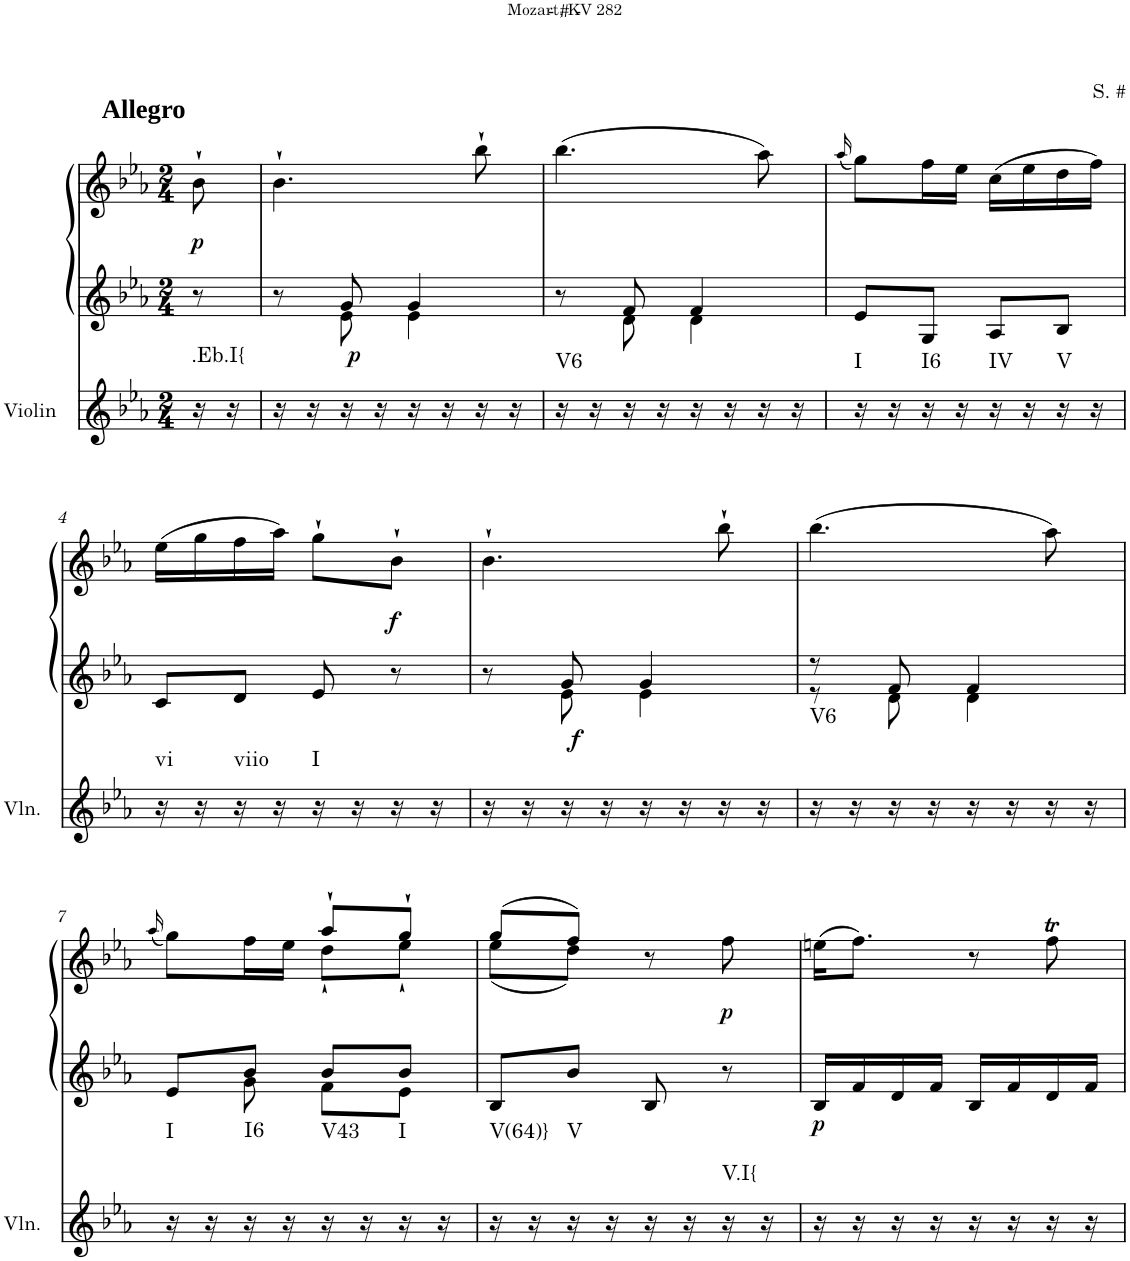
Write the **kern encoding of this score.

**kern	**harte	**kern	**kern	**dynam
*part2	*part2	*part1	*part1	*part1
*staff3	*	*staff2	*staff1	*staff1/2
*I"Violin	*	*I"Klavier linke Hand	*	*
*I'Vln.	*	*	*	*
*clefG2	*	*clefG2	*clefG2	*
*k[b-e-a-]	*	*k[b-e-a-]	*k[b-e-a-]	*
*M2/4	*	*M2/4	*M2/4	*
=	=	=	=	=
*	*	*^	*	*
!	!	!	!	!LO:TX:a:B:t=Allegro	!
!	!LO:H:kt=.Eb.I{	!	!	!	!LO:DY:b
16r	N	8r	8ryy	8b-`\	p
16r	.	.	.	.	.
=1	=1	=1	=1	=1	=1
16r	.	8r	8ryy	4.b-`\	.
16r	.	.	.	.	.
!	!	!	!	!	!LO:DY:b=2
16r	.	8g/	8e-\	.	p
16r	.	.	.	.	.
16r	.	4g/	4e-\	.	.
16r	.	.	.	.	.
16r	.	.	.	8bb-`\	.
16r	.	.	.	.	.
=2	=2	=2	=2	=2	=2
!	!LO:H:kt=V6	!	!	!	!
16r	N	8r	8ryy	(4.bb-\	.
16r	.	.	.	.	.
16r	.	8f/	8d\	.	.
16r	.	.	.	.	.
16r	.	4f/	4d\	.	.
16r	.	.	.	.	.
16r	.	.	.	8aa-\)	.
16r	.	.	.	.	.
*	*	*v	*v	*	*
=3	=3	=3	=3	=3
.	.	.	(16qaa-/	.
!	!LO:H:kt=I	!	!	!
16r	N	8e-/L	8gg\L)	.
16r	.	.	.	.
!	!LO:H:kt=I6	!	!	!
16r	N	8G/J	16ff\L	.
16r	.	.	16ee-\JJ	.
!	!LO:H:kt=IV	!	!	!
16r	N	8A-/L	(16cc\LL	.
16r	.	.	16ee-\	.
!	!LO:H:kt=V	!	!	!
16r	N	8B-/J	16dd\	.
16r	.	.	16ff\JJ)	.
!!LO:LB:g=z
=4	=4	=4	=4	=4
!	!LO:H:kt=vi	!	!	!
16r	N	8c/L	(16ee-\LL	.
16r	.	.	16gg\	.
!	!LO:H:kt=viio	!	!	!
16r	N	8d/J	16ff\	.
16r	.	.	16aa-\JJ)	.
!	!LO:H:kt=I	!	!	!
16r	N	8e-/	8gg`\L	.
16r	.	.	.	.
!	!	!	!	!LO:DY:b
16r	.	8r	8b-`\J	f
16r	.	.	.	.
=5	=5	=5	=5	=5
*	*	*^	*	*
16r	.	8r	8ryy	4.b-`\	.
16r	.	.	.	.	.
!	!	!	!	!	!LO:DY:b=2
16r	.	8g/	8e-\	.	f
16r	.	.	.	.	.
16r	.	4g/	4e-\	.	.
16r	.	.	.	.	.
16r	.	.	.	8bb-`\	.
16r	.	.	.	.	.
=6	=6	=6	=6	=6	=6
!	!LO:H:kt=V6	!	!	!	!
16r	N	8r	8r	(4.bb-\	.
16r	.	.	.	.	.
16r	.	8f/	8d\	.	.
16r	.	.	.	.	.
16r	.	4f/	4d\	.	.
16r	.	.	.	.	.
16r	.	.	.	8aa-\)	.
16r	.	.	.	.	.
!!LO:LB:g=z
=7	=7	=7	=7	=7	=7
.	.	.	.	(16qaa-/	.
*	*	*	*	*^	*
!	!LO:H:kt=I	!	!	!	!	!
16r	N	8e-/L	8ryy	8gg\L)	4ryy	.
16r	.	.	.	.	.	.
!	!LO:H:kt=I6	!	!	!	!	!
16r	N	8b-/J	8g\	16ff\L	.	.
16r	.	.	.	16ee-\JJ	.	.
!	!LO:H:kt=V43	!	!	!	!	!
16r	N	8b-/L	8f\L	8aa-`/L	8dd`\L	.
16r	.	.	.	.	.	.
!	!LO:H:kt=I	!	!	!	!	!
16r	N	8b-/J	8e-\J	8gg`/J	8ee-`\J	.
16r	.	.	.	.	.	.
*	*	*v	*v	*	*	*
=8	=8	=8	=8	=8	=8
!	!LO:H:kt=V(64)}	!	!	!	!
16r	N	8B-/L	(8gg/L	(8ee-\L	.
16r	.	.	.	.	.
!	!LO:H:kt=V	!	!	!	!
16r	N	8b-/J	8ff/J)	8dd\J)	.
16r	.	.	.	.	.
16r	.	8B-/	8r	4ryy	.
16r	.	.	.	.	.
!	!LO:H:kt=V.I{	!	!	!	!LO:DY:b
16r	N	8r	8ff\	.	p
16r	.	.	.	.	.
*	*	*	*v	*v	*
=9	=9	=9	=9	=9
!	!	!	!	!LO:DY:b=2
16r	.	16B-/LL	(16een\KL	p
16r	.	16f/	8.ff\J)	.
16r	.	16d/	.	.
16r	.	16f/JJ	.	.
16r	.	16B-/LL	8r	.
16r	.	16f/	.	.
16r	.	16d/	8ffT\	.
16r	.	16f/JJ	.	.
=	=	=	=	=
*-	*-	*-	*-	*-
